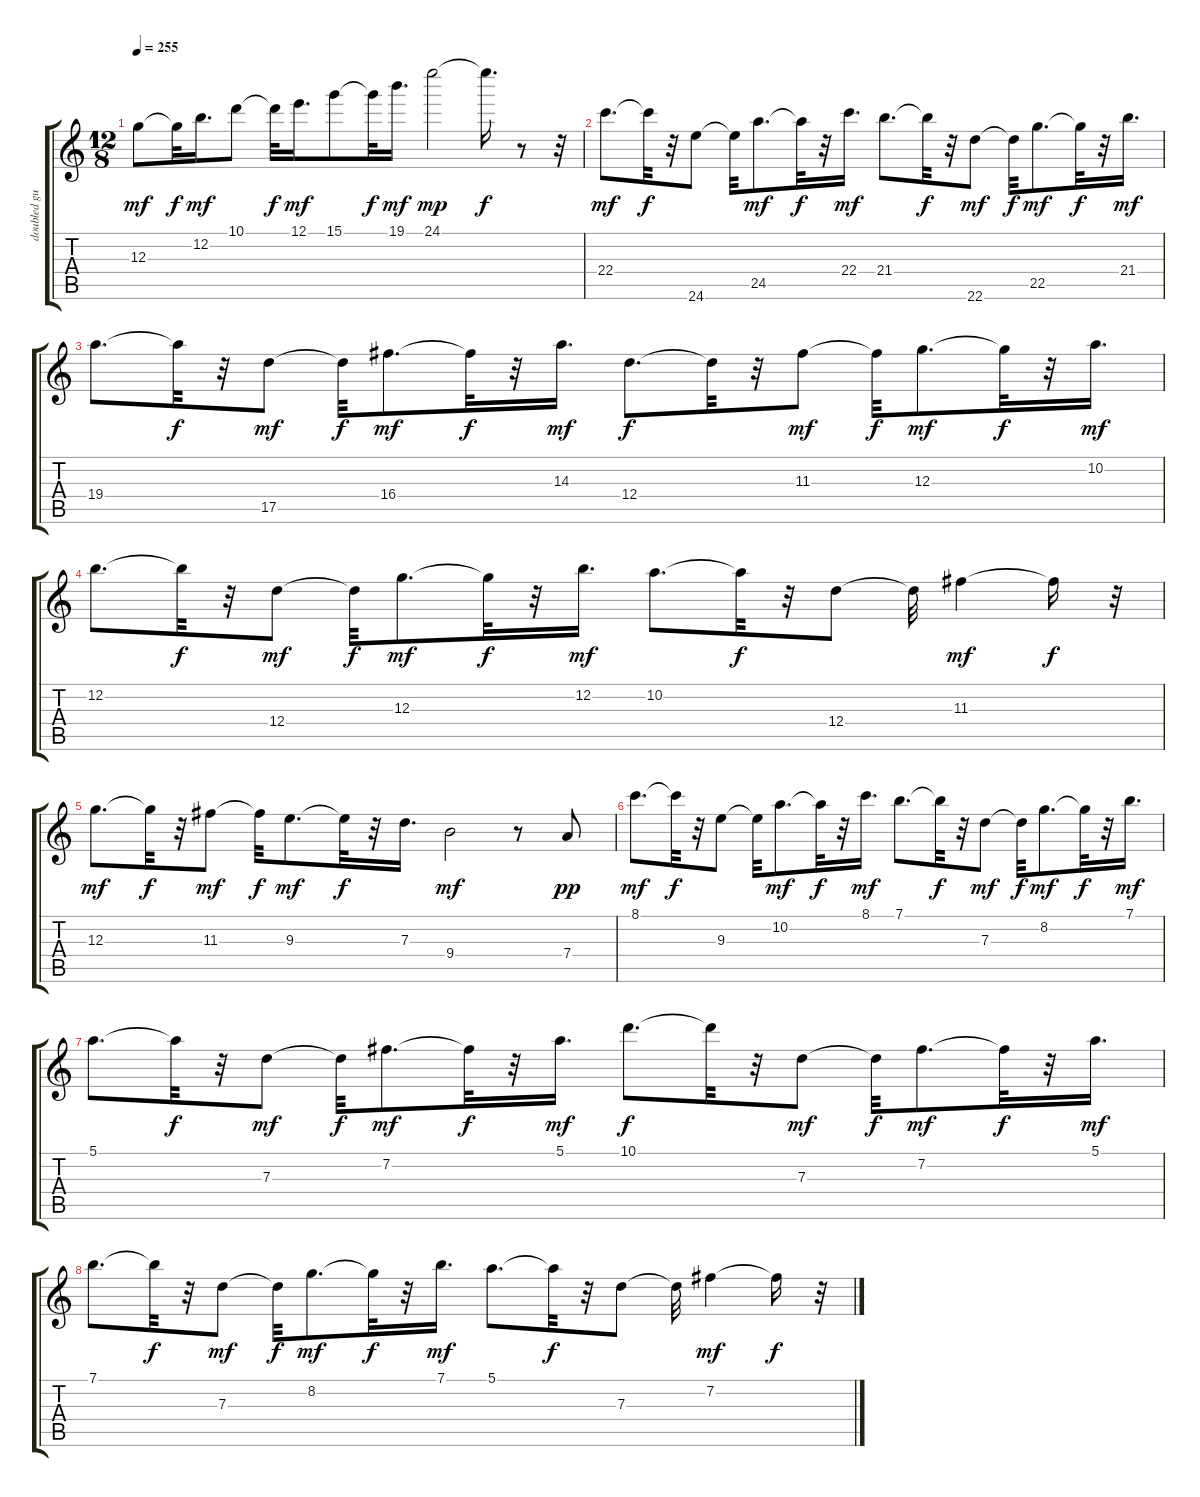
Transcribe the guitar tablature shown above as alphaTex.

\track ("doubled guitar      " "doubled gu") {instrument distortionguitar}
\staff {score tabs}
\tuning (E4 B3 G3 D3 A2 E2) {hide}
\ts (12 8)
\tempo 255
\clef g2
\ks c
12.3.8{dy mf} 12.3{t}.32{dy f} 12.2.16{d dy mf} 10.1.8 10.1{t}.32{dy f} 12.1.16{d dy mf} 15.1.8 15.1{t}.32{dy f} 19.1.16{d dy mf} 24.1.2{dy mp} 24.1{t}.16{d dy f} r.8 r.32 |
22.4.8{d dy mf} 22.4{t}.32{dy f} r.32 24.6.8 24.6{t}.32 24.5.8{d dy mf} 24.5{t}.32{dy f} r.32 22.4.16{d dy mf} 21.4.8{d} 21.4{t}.32{dy f} r.32 22.6.8{dy mf} 22.6{t}.32{dy f} 22.5.8{d dy mf} 22.5{t}.32{dy f} r.32 21.4.16{d dy mf} |
19.4.8{d} 19.4{t}.32{dy f} r.32 17.5.8{dy mf} 17.5{t}.32{dy f} 16.4.8{d dy mf} 16.4{t}.32{dy f} r.32 14.3.16{d dy mf} 12.4.8{d dy f} 12.4{t}.32 r.32 11.3.8{dy mf} 11.3{t}.32{dy f} 12.3.8{d dy mf} 12.3{t}.32{dy f} r.32 10.2.16{d dy mf} |
12.2.8{d} 12.2{t}.32{dy f} r.32 12.4.8{dy mf} 12.4{t}.32{dy f} 12.3.8{d dy mf} 12.3{t}.32{dy f} r.32 12.2.16{d dy mf} 10.2.8{d} 10.2{t}.32{dy f} r.32 12.4.8 12.4{t}.32 11.3.4{dy mf} 11.3{t}.16{dy f} r.32 |
12.3.8{d dy mf} 12.3{t}.32{dy f} r.32 11.3.8{dy mf} 11.3{t}.32{dy f} 9.3.8{d dy mf} 9.3{t}.32{dy f} r.32 7.3.16{d} 9.4.2{dy mf} r.8 7.4.8{dy pp} |
8.1.8{d dy mf} 8.1{t}.32{dy f} r.32 9.3.8 9.3{t}.32 10.2.8{d dy mf} 10.2{t}.32{dy f} r.32 8.1.16{d dy mf} 7.1.8{d} 7.1{t}.32{dy f} r.32 7.3.8{dy mf} 7.3{t}.32{dy f} 8.2.8{d dy mf} 8.2{t}.32{dy f} r.32 7.1.16{d dy mf} |
5.1.8{d} 5.1{t}.32{dy f} r.32 7.3.8{dy mf} 7.3{t}.32{dy f} 7.2.8{d dy mf} 7.2{t}.32{dy f} r.32 5.1.16{d dy mf} 10.1.8{d dy f} 10.1{t}.32 r.32 7.3.8{dy mf} 7.3{t}.32{dy f} 7.2.8{d dy mf} 7.2{t}.32{dy f} r.32 5.1.16{d dy mf} |
7.1.8{d} 7.1{t}.32{dy f} r.32 7.3.8{dy mf} 7.3{t}.32{dy f} 8.2.8{d dy mf} 8.2{t}.32{dy f} r.32 7.1.16{d dy mf} 5.1.8{d} 5.1{t}.32{dy f} r.32 7.3.8 7.3{t}.32 7.2.4{dy mf} 7.2{t}.16{dy f} r.32
